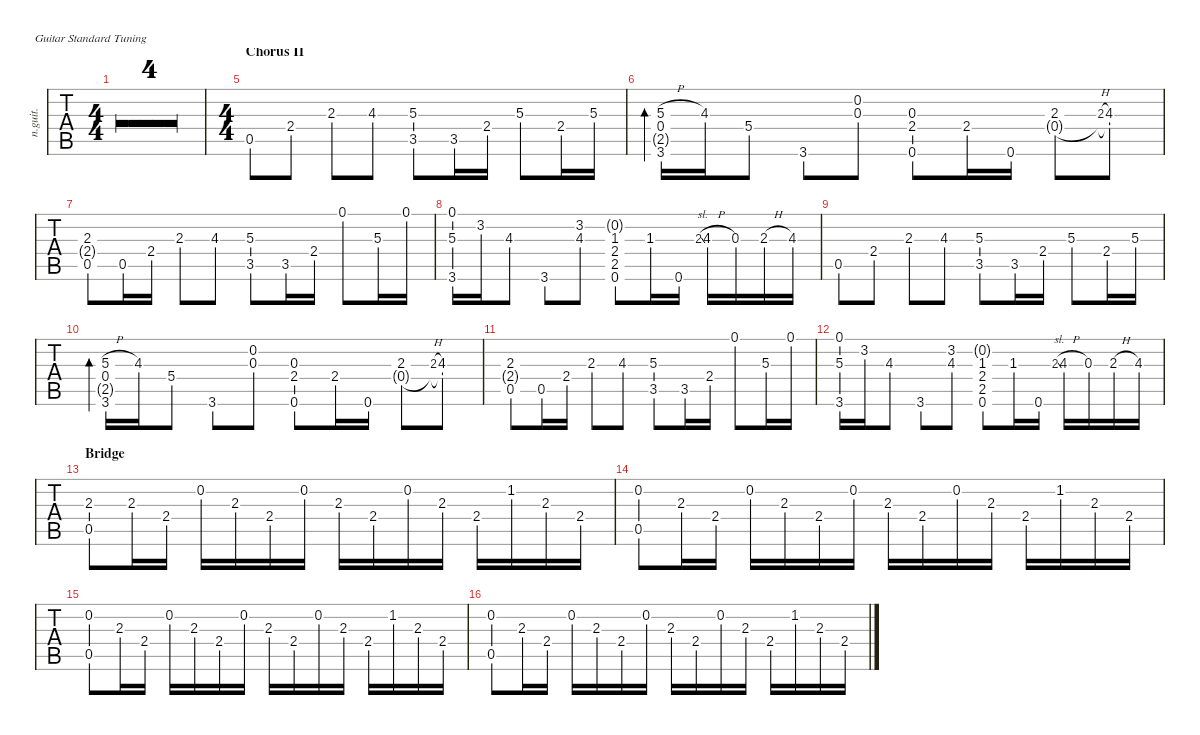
\defaultSystemsLayout 4
\hideDynamics
\bracketExtendMode nobrackets
\otherSystemsTrackNameOrientation horizontal
\track ("Nylon Guitar" "n.guit.") {defaultSystemsLayout 4 multiBarRest instrument acousticguitarnylon}
\staff {tabs}
\tuning (E4 B3 G3 D3 A2 E2)
\ts (4 4)
\tempo 70
\clef g2
\ks c
r.1{dy f} |
r.1 |
r.1 |
\ts (2 4)
\beaming (8 2 2)
r.2 |
\ts (4 4)
\beaming (8 2 2 2 2)
\section ("" "Chorus II")
0.5.8 2.4.8 2.3.8 4.3.8 (3.5 5.3).8 3.5.16 2.4.16 5.3.8 2.4.16 5.3.16 |
(3.6 2.5{g} 0.4 5.3{h}).16{bd 54} 4.3.16 5.4.8 3.6.8 (0.2{st} 0.3{st}).8 (0.3 2.4 0.6).8 2.4.16 0.6.16 (2.3 0.4{g}).8 (2.3{h} 0.4{t}).8{gr onbeat} (4.3 0.4{t}).8 |
(2.3 0.5 2.4{g}).8 0.5.16 2.4.16 2.3.8 4.3.8 (3.5 5.3).8 3.5.16 2.4.16 0.1.8 5.3.16 0.1.16 |
(0.1 3.6 5.3).16 3.2.16 4.3.8 3.6.8 (4.3{st} 3.2{st}).8 (0.6 2.5 2.4 1.3{acc #} 0.2{g}).8 1.3{acc #}.16 0.6.16 2.3{sl}.8{gr onbeat} 4.3{h}.16 0.3.16 2.3{h}.16 4.3.16 |
0.5.8 2.4.8 2.3.8 4.3.8 (3.5 5.3).8 3.5.16 2.4.16 5.3.8 2.4.16 5.3.16 |
(3.6 2.5{g} 0.4 5.3{h}).16{bd 54} 4.3.16 5.4.8 3.6.8 (0.2{st} 0.3{st}).8 (0.3 2.4 0.6).8 2.4.16 0.6.16 (2.3 0.4{g}).8 (2.3{h} 0.4{t}).8{gr onbeat} (4.3 0.4{t}).8 |
(2.3 0.5 2.4{g}).8 0.5.16 2.4.16 2.3.8 4.3.8 (3.5 5.3).8 3.5.16 2.4.16 0.1.8 5.3.16 0.1.16 |
(0.1 3.6 5.3).16 3.2.16 4.3.8 3.6.8 (4.3{st} 3.2{st}).8 (0.6 2.5 2.4 1.3{acc #} 0.2{g}).8 1.3{acc #}.16 0.6.16 2.3{sl}.8{gr onbeat} 4.3{h}.16 0.3.16 2.3{h}.16 4.3.16 |
\section ("" "Bridge")
(0.5 2.3).8 2.3.16 2.4.16 0.2.16 2.3.16 2.4.16 0.2.16 2.3.16 2.4.16 0.2.16 2.3.16 2.4.16 1.2.16 2.3.16 2.4.16 |
(0.5 0.2).8 2.3.16 2.4.16 0.2.16 2.3.16 2.4.16 0.2.16 2.3.16 2.4.16 0.2.16 2.3.16 2.4.16 1.2.16 2.3.16 2.4.16 |
(0.5 0.2).8 2.3.16 2.4.16 0.2.16 2.3.16 2.4.16 0.2.16 2.3.16 2.4.16 0.2.16 2.3.16 2.4.16 1.2.16 2.3.16 2.4.16 |
(0.5 0.2).8 2.3.16 2.4.16 0.2.16 2.3.16 2.4.16 0.2.16 2.3.16 2.4.16 0.2.16 2.3.16 2.4.16 1.2.16 2.3.16 2.4.16
